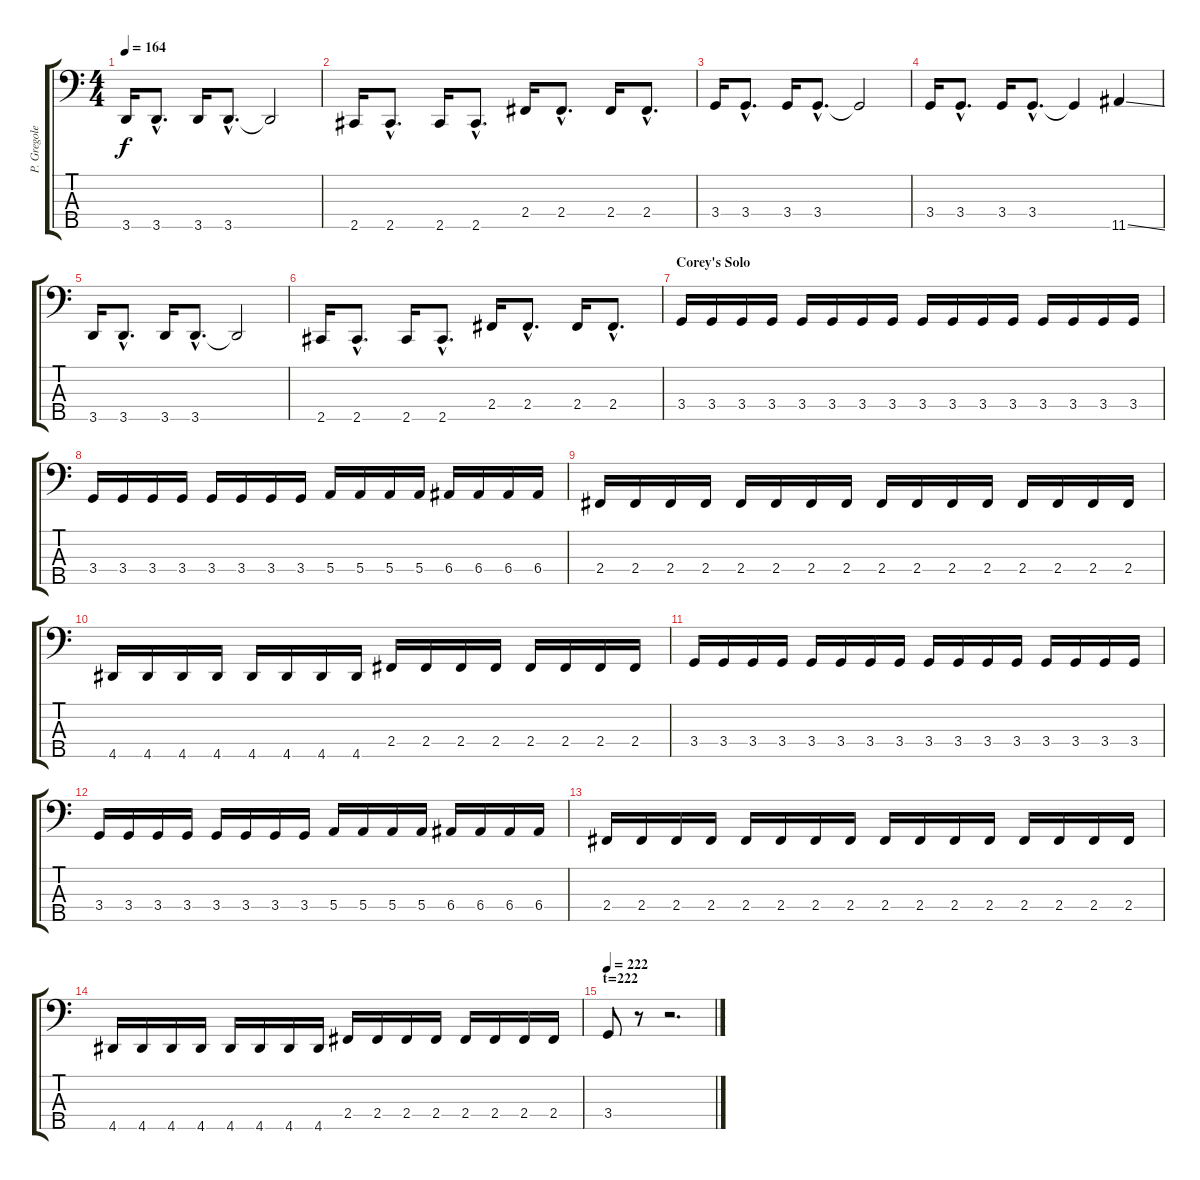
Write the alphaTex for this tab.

\track ("P. Gregoletto" "P. Gregole") {instrument electricbasspick}
\staff {score tabs}
\tuning (G2 D2 A1 E1 B0) {hide}
\ts (4 4)
\tempo 164
\clef f4
\ks c
3.5.16{dy f} 3.5{hac}.8{d} 3.5.16 3.5{hac}.8{d} 3.5{t}.2 |
2.5.16 2.5{hac}.8{d} 2.5.16 2.5{hac}.8{d} 2.4.16 2.4{hac}.8{d} 2.4.16 2.4{hac}.8{d} |
3.4.16 3.4{hac}.8{d} 3.4.16 3.4{hac}.8{d} 3.4{t}.2 |
3.4.16 3.4{hac}.8{d} 3.4.16 3.4{hac}.8{d} 3.4{t}.4 11.5{ss}.4 |
3.5.16 3.5{hac}.8{d} 3.5.16 3.5{hac}.8{d} 3.5{t}.2 |
2.5.16 2.5{hac}.8{d} 2.5.16 2.5{hac}.8{d} 2.4.16 2.4{hac}.8{d} 2.4.16 2.4{hac}.8{d} |
\section ("" "Corey's Solo")
3.4.16 3.4.16 3.4.16 3.4.16 3.4.16 3.4.16 3.4.16 3.4.16 3.4.16 3.4.16 3.4.16 3.4.16 3.4.16 3.4.16 3.4.16 3.4.16 |
3.4.16 3.4.16 3.4.16 3.4.16 3.4.16 3.4.16 3.4.16 3.4.16 5.4.16 5.4.16 5.4.16 5.4.16 6.4.16 6.4.16 6.4.16 6.4.16 |
2.4.16 2.4.16 2.4.16 2.4.16 2.4.16 2.4.16 2.4.16 2.4.16 2.4.16 2.4.16 2.4.16 2.4.16 2.4.16 2.4.16 2.4.16 2.4.16 |
4.5.16 4.5.16 4.5.16 4.5.16 4.5.16 4.5.16 4.5.16 4.5.16 2.4.16 2.4.16 2.4.16 2.4.16 2.4.16 2.4.16 2.4.16 2.4.16 |
3.4.16 3.4.16 3.4.16 3.4.16 3.4.16 3.4.16 3.4.16 3.4.16 3.4.16 3.4.16 3.4.16 3.4.16 3.4.16 3.4.16 3.4.16 3.4.16 |
3.4.16 3.4.16 3.4.16 3.4.16 3.4.16 3.4.16 3.4.16 3.4.16 5.4.16 5.4.16 5.4.16 5.4.16 6.4.16 6.4.16 6.4.16 6.4.16 |
2.4.16 2.4.16 2.4.16 2.4.16 2.4.16 2.4.16 2.4.16 2.4.16 2.4.16 2.4.16 2.4.16 2.4.16 2.4.16 2.4.16 2.4.16 2.4.16 |
4.5.16 4.5.16 4.5.16 4.5.16 4.5.16 4.5.16 4.5.16 4.5.16 2.4.16 2.4.16 2.4.16 2.4.16 2.4.16 2.4.16 2.4.16 2.4.16 |
\section ("" "t=222")
\tempo 222
3.4.8 r.8 r.2{d}
